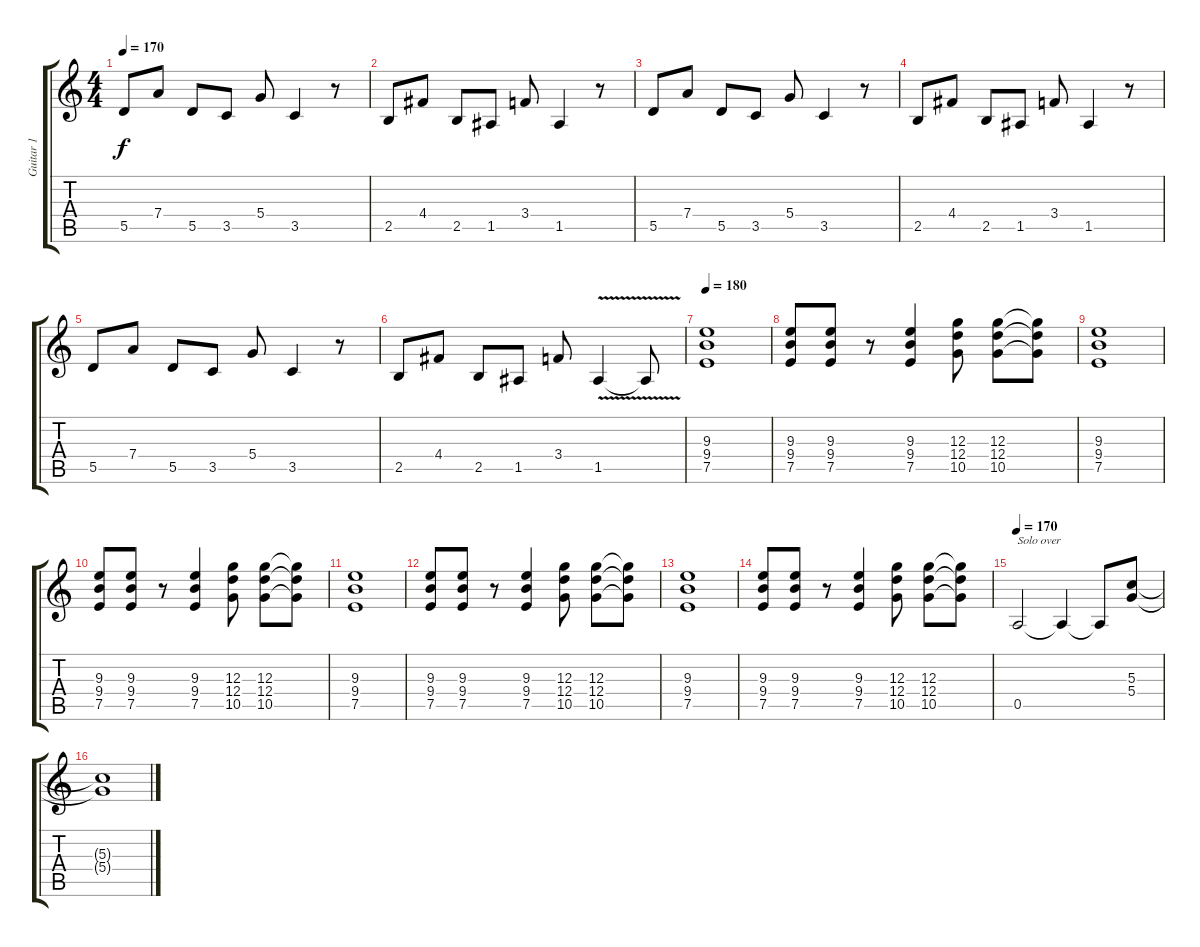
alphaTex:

\track ("Guitar 1" "Guitar 1") {instrument distortionguitar}
\staff {score tabs}
\tuning (E4 B3 G3 D3 A2 E2) {hide}
\ts (4 4)
\tempo 170
\clef g2
\ks c
5.5.8{dy f} 7.4.8 5.5.8 3.5.8 5.4.8 3.5.4 r.8 |
2.5.8 4.4.8 2.5.8 1.5.8 3.4.8 1.5.4 r.8 |
5.5.8 7.4.8 5.5.8 3.5.8 5.4.8 3.5.4 r.8 |
2.5.8 4.4.8 2.5.8 1.5.8 3.4.8 1.5.4 r.8 |
5.5.8 7.4.8 5.5.8 3.5.8 5.4.8 3.5.4 r.8 |
2.5.8 4.4.8 2.5.8 1.5.8 3.4.8 1.5{v}.4 1.5{t}.8 |
\tempo 180
(9.3 9.4 7.5).1 |
(9.3 9.4 7.5).8 (9.3 9.4 7.5).8 r.8 (9.3 9.4 7.5).4 (12.3 12.4 10.5).8 (12.3 12.4 10.5).8 (12.3{t} 12.4{t} 10.5{t}).8 |
(9.3 9.4 7.5).1 |
(9.3 9.4 7.5).8 (9.3 9.4 7.5).8 r.8 (9.3 9.4 7.5).4 (12.3 12.4 10.5).8 (12.3 12.4 10.5).8 (12.3{t} 12.4{t} 10.5{t}).8 |
(9.3 9.4 7.5).1 |
(9.3 9.4 7.5).8 (9.3 9.4 7.5).8 r.8 (9.3 9.4 7.5).4 (12.3 12.4 10.5).8 (12.3 12.4 10.5).8 (12.3{t} 12.4{t} 10.5{t}).8 |
(9.3 9.4 7.5).1 |
(9.3 9.4 7.5).8 (9.3 9.4 7.5).8 r.8 (9.3 9.4 7.5).4 (12.3 12.4 10.5).8 (12.3 12.4 10.5).8 (12.3{t} 12.4{t} 10.5{t}).8 |
\tempo 170
0.5.2{txt "Solo over"} 0.5{t}.4 0.5{t}.8 (5.3 5.4).8 |
(5.3{t} 5.4{t}).1
